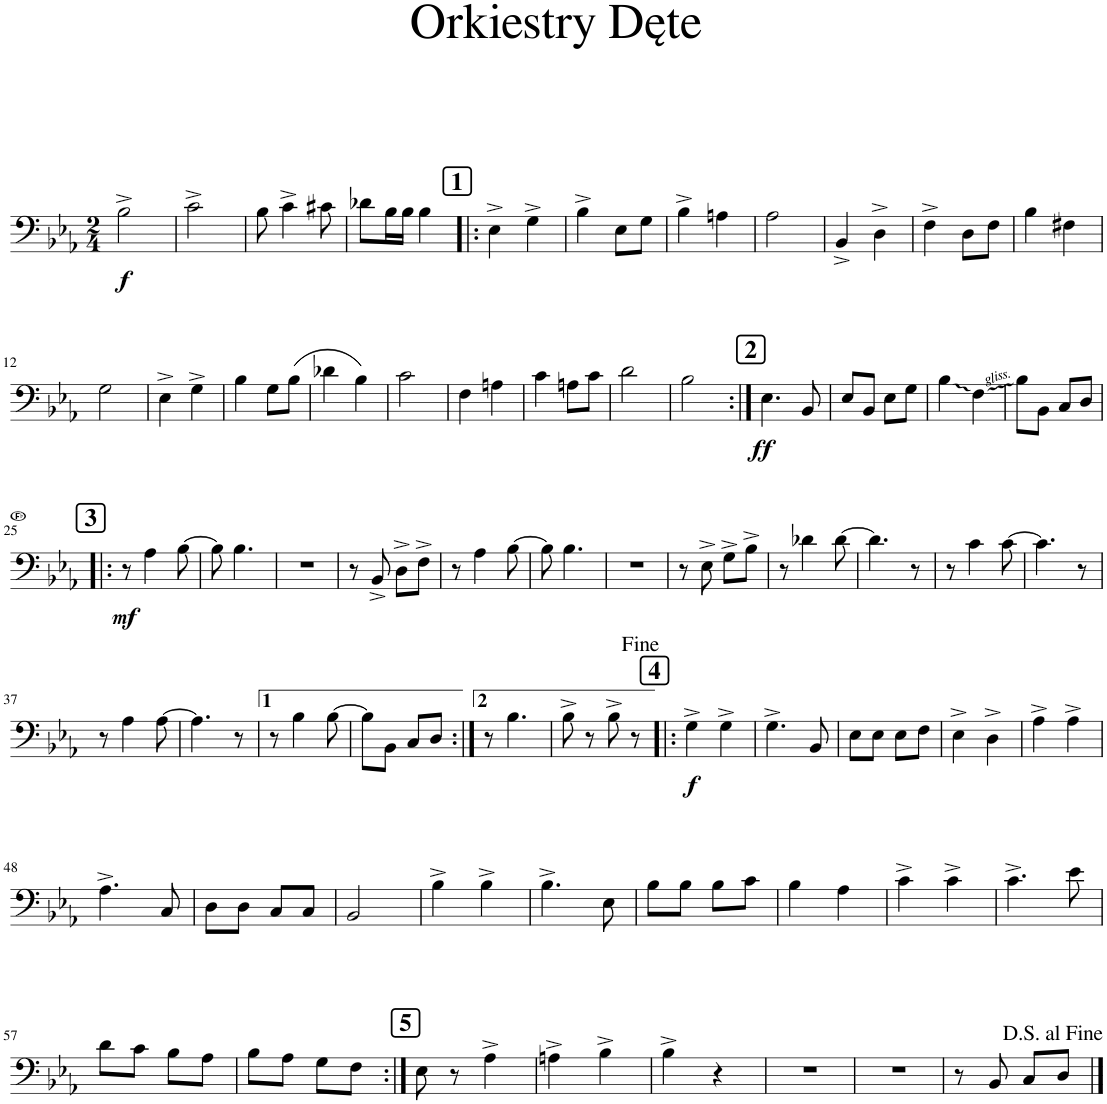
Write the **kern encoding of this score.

**kern	**dynam
*part1	*part1
*staff1	*staff1
*I"Trombone	*
*I'Tbn.	*
*clefF4	*
*k[b-e-a-]	*
*M2/4	*
=1	=1
!	!LO:DY:b
2B-^\	f
=2	=2
2c^\	.
=3	=3
8B-\	.
4c^\	.
8c#X\	.
=4	=4
8d-X\L	.
16B-\L	.
16B-\JJ	.
4B-\	.
!!LO:REH:place=s1:a:B:cj:fs=14:t=1
=5!|:	=5!|:
4E-^\	.
4G^\	.
=6	=6
4B-^\	.
8E-\L	.
8G\J	.
=7	=7
4B-^\	.
4An\	.
=8	=8
2A-\	.
=9	=9
4BB-^/	.
4D^\	.
=10	=10
4F^\	.
8D\L	.
8F\J	.
=11	=11
4B-\	.
4F#X\	.
!!LO:LB:g=z
=12	=12
2G\	.
=13	=13
4E-^\	.
4G^\	.
=14	=14
4B-\	.
8G\L	.
(8B-\J	.
=15	=15
4d-X\	.
4B-\)	.
=16	=16
2c\	.
=17	=17
4F\	.
4An\	.
=18	=18
4c\	.
8An\L	.
8c\J	.
=19	=19
2d\	.
=20	=20
2B-\	.
!!LO:REH:place=s1:a:B:cj:fs=14:t=2
=21:|!	=21:|!
!	!LO:DY:b
4.E-\	ff
8BB-/	.
=22	=22
8E-/L	.
8BB-/J	.
8E-\L	.
8G\J	.
=23	=23
4B-\	.
4F\	.
=24	=24
8B-\L	.
8BB-\J	.
8C/L	.
8D/J	.
!!LO:LB:g=z
!!LO:REH:place=s1:a:B:cj:fs=14:t=3
=25!|:	=25!|:
!	!LO:DY:b
8r	mf
4A-\	.
[8B-\	.
=26	=26
8B-\]	.
4.B-\	.
=27	=27
2r	.
=28	=28
8r	.
8BB-^/	.
8D^\L	.
8F^\J	.
=29	=29
8r	.
4A-\	.
[8B-\	.
=30	=30
8B-\]	.
4.B-\	.
=31	=31
2r	.
=32	=32
8r	.
8E-^\	.
8G^\L	.
8B-^\J	.
=33	=33
8r	.
4d-X\	.
[8d-\	.
=34	=34
4.d-\]	.
8r	.
=35	=35
8r	.
4c\	.
[8c\	.
=36	=36
4.c\]	.
8r	.
!!LO:LB:g=z
=37	=37
8r	.
4A-\	.
[8A-\	.
=38	=38
4.A-\]	.
8r	.
=39	=39
8r	.
4B-\	.
[8B-\	.
=40	=40
8B-\L]	.
8BB-\J	.
8C/L	.
8D/J	.
=41:|!	=41:|!
8r	.
4.B-\	.
=42	=42
8B-^\	.
8r	.
8B-^\	.
8r	.
!!LO:REH:place=s1:a:B:cj:fs=14:t=4
=43!|:	=43!|:
!	!LO:DY:b
4G^\	f
4G^\	.
=44	=44
4.G^\	.
8BB-/	.
=45	=45
8E-\L	.
8E-\J	.
8E-\L	.
8F\J	.
=46	=46
4E-^\	.
4D^\	.
=47	=47
4A-^\	.
4A-^\	.
!!LO:LB:g=z
=48	=48
4.A-^\	.
8C/	.
=49	=49
8D\L	.
8D\J	.
8C/L	.
8C/J	.
=50	=50
2BB-/	.
=51	=51
4B-^\	.
4B-^\	.
=52	=52
4.B-^\	.
8E-\	.
=53	=53
8B-\L	.
8B-\J	.
8B-\L	.
8c\J	.
=54	=54
4B-\	.
4A-\	.
=55	=55
4c^\	.
4c^\	.
=56	=56
4.c^\	.
8e-\	.
!!LO:LB:g=z
=57	=57
8d\L	.
8c\J	.
8B-\L	.
8A-\J	.
=58	=58
8B-\L	.
8A-\J	.
8G\L	.
8F\J	.
!!LO:REH:place=s1:a:B:cj:fs=14:t=5
=59:|!	=59:|!
8E-\	.
8r	.
4A-^\	.
=60	=60
4An^\	.
4B-^\	.
=61	=61
4B-^\	.
4r	.
=62	=62
2r	.
=63	=63
2r	.
=64	=64
8r	.
8BB-/	.
8C/L	.
8D/J	.
==	==
*-	*-
